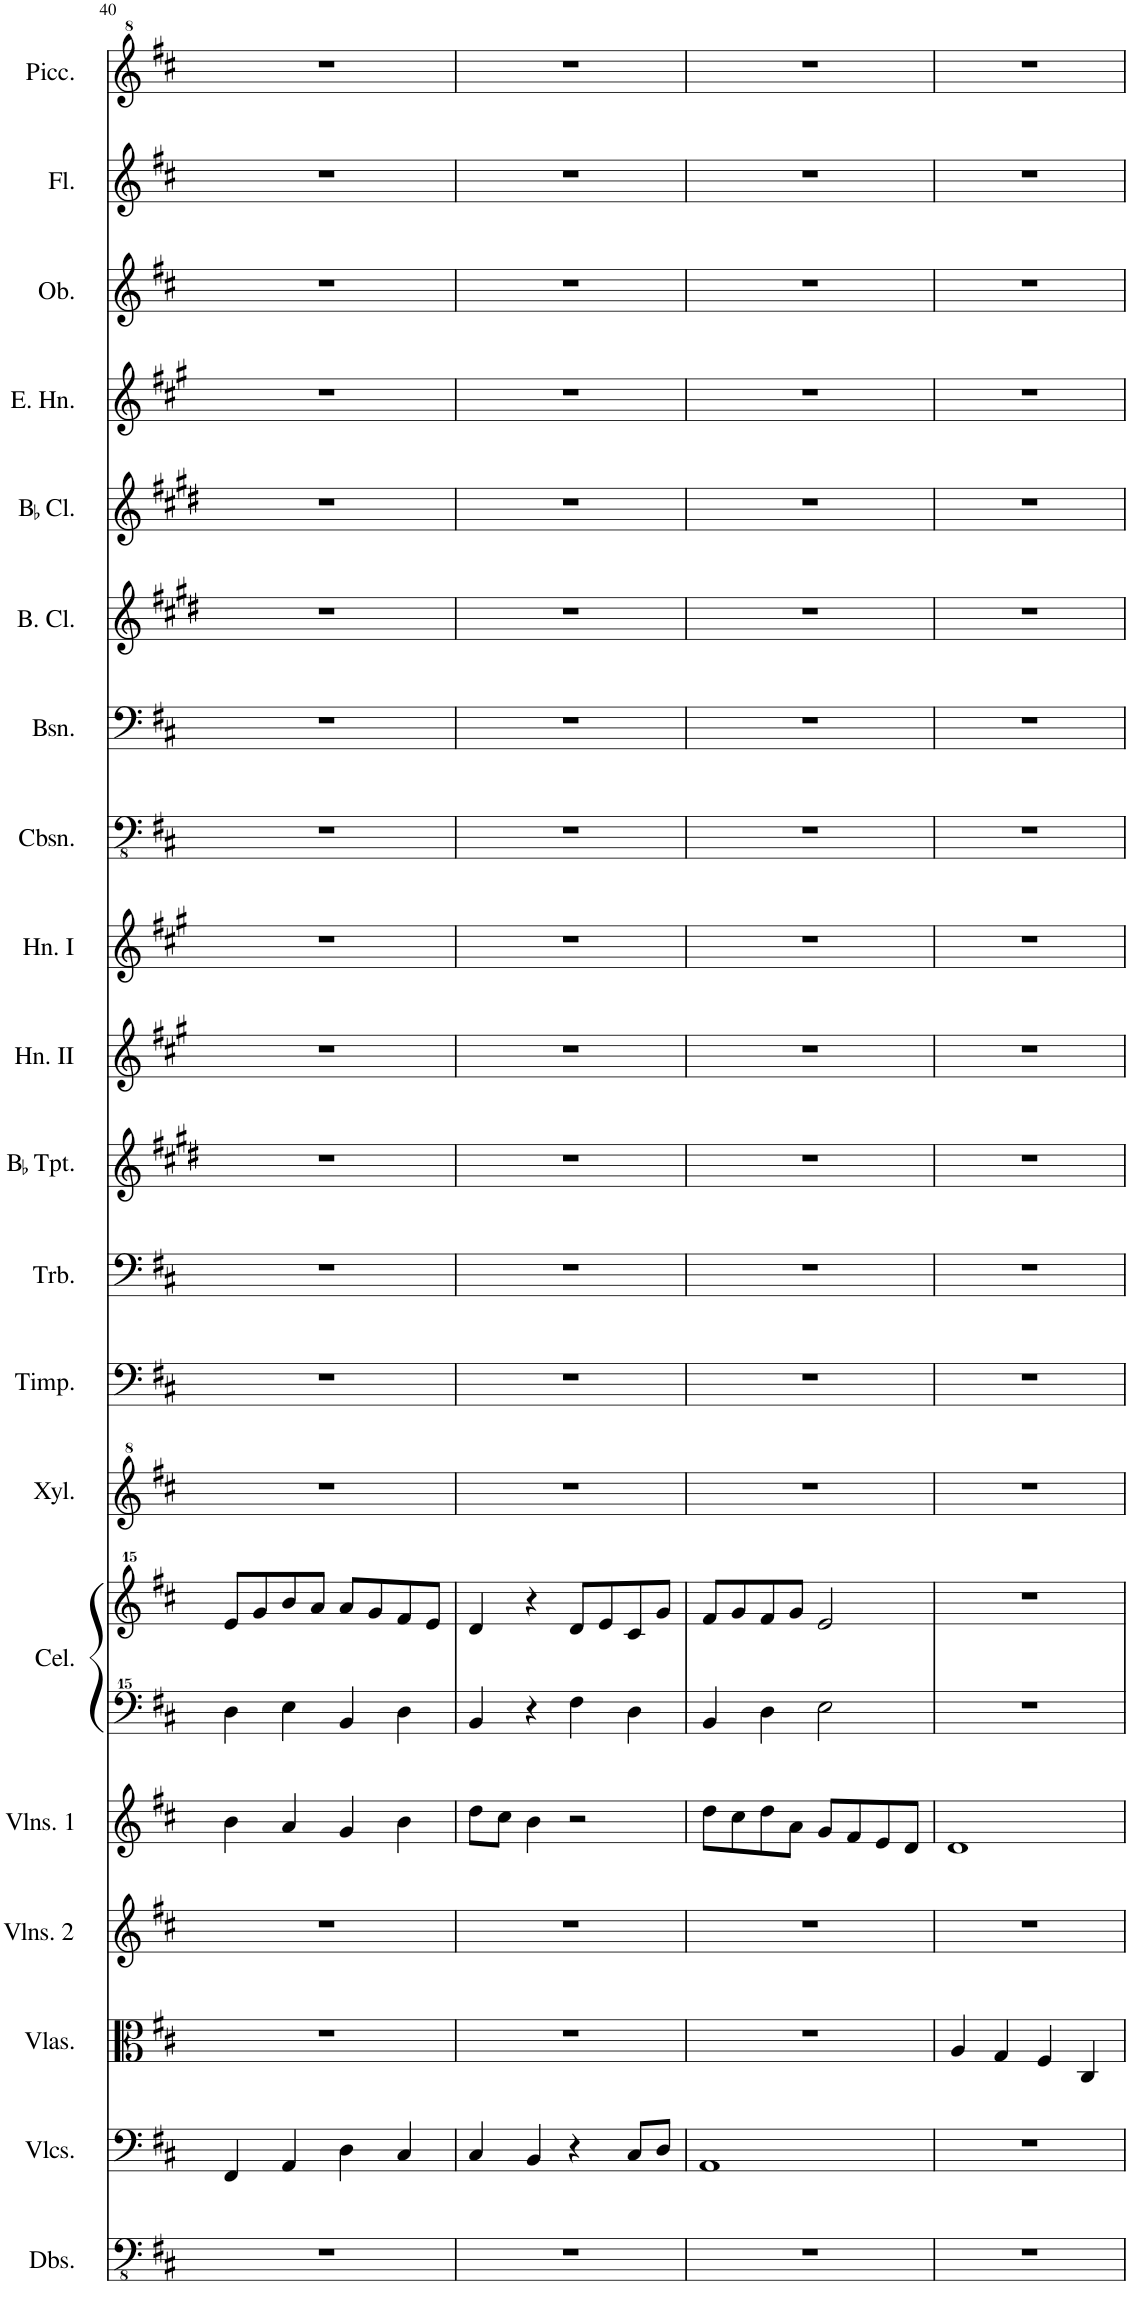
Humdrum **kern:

**kern	**kern	**kern	**kern	**kern	**kern	**kern	**kern	**kern	**kern	**kern	**kern	**kern	**kern	**kern	**kern	**kern	**kern	**kern	**kern	**kern
*part20	*part19	*part18	*part17	*part16	*part15	*part15	*part14	*part13	*part12	*part11	*part10	*part9	*part8	*part7	*part6	*part5	*part4	*part3	*part2	*part1
*staff21	*staff20	*staff19	*staff18	*staff17	*staff16	*staff15	*staff14	*staff13	*staff12	*staff11	*staff10	*staff9	*staff8	*staff7	*staff6	*staff5	*staff4	*staff3	*staff2	*staff1
*I"Double Basses	*I"Violoncellos	*I"Violas	*I"Violins 2	*I"Violins 1	*I"Celesta	*	*I"Xylophone	*I"Timpani	*I"Trombone	*I"BaccidentalFlat Trumpet	*I"Horn II	*I"Horn I	*I"Contrabassoon	*I"Bassoon	*I"Bass Clarinet	*I"BaccidentalFlat Clarinet	*I"English Horn	*I"Oboe	*I"Flute	*I"Piccolo
*I'Dbs.	*I'Vlcs.	*I'Vlas.	*I'Vlns. 2	*I'Vlns. 1	*I'Cel.	*	*I'Xyl.	*I'Timp.	*I'Trb.	*I'BaccidentalFlat Tpt.	*I'Hn. II	*I'Hn. I	*I'Cbsn.	*I'Bsn.	*I'B. Cl.	*I'BaccidentalFlat Cl.	*I'E. Hn.	*I'Ob.	*I'Fl.	*I'Picc.
!!LO:PB:g=z
*clefFv4	*clefF4	*clefC3	*clefG2	*clefG2	*clefF^^4	*clefG^^2	*clefG^2	*clefF4	*clefF4	*clefG2	*clefG2	*clefG2	*clefFv4	*clefF4	*clefG2	*clefG2	*clefG2	*clefG2	*clefG2	*clefG^2
*	*	*	*	*	*	*	*	*	*	*Trd1c2	*Trd4c7	*Trd4c7	*Trd7c12	*	*Trd8c14	*Trd1c2	*Trd4c7	*	*	*Trd-7c-12
*k[f#c#]	*k[f#c#]	*k[f#c#]	*k[f#c#]	*k[f#c#]	*k[f#c#]	*k[f#c#]	*k[f#c#]	*k[f#c#]	*k[f#c#]	*k[f#c#g#d#]	*k[f#c#g#]	*k[f#c#g#]	*k[f#c#]	*k[f#c#]	*k[f#c#g#d#]	*k[f#c#g#d#]	*k[f#c#g#]	*k[f#c#]	*k[f#c#]	*k[f#c#]
*M4/4	*M4/4	*M4/4	*M4/4	*M4/4	*M4/4	*M4/4	*M4/4	*M4/4	*M4/4	*M4/4	*M4/4	*M4/4	*M4/4	*M4/4	*M4/4	*M4/4	*M4/4	*M4/4	*M4/4	*M4/4
=40	=40	=40	=40	=40	=40	=40	=40	=40	=40	=40	=40	=40	=40	=40	=40	=40	=40	=40	=40	=40
1r	4FF#/	1r	1r	4b\	4dd\	8eee/L	1r	1r	1r	1r	1r	1r	1r	1r	1r	1r	1r	1r	1r	1r
.	.	.	.	.	.	8ggg/	.	.	.	.	.	.	.	.	.	.	.	.	.	.
.	4AA/	.	.	4a/	4ee\	8bbb/	.	.	.	.	.	.	.	.	.	.	.	.	.	.
.	.	.	.	.	.	8aaa/J	.	.	.	.	.	.	.	.	.	.	.	.	.	.
.	4D\	.	.	4g/	4b/	8aaa/L	.	.	.	.	.	.	.	.	.	.	.	.	.	.
.	.	.	.	.	.	8ggg/	.	.	.	.	.	.	.	.	.	.	.	.	.	.
.	4C#/	.	.	4b\	4dd\	8fff#/	.	.	.	.	.	.	.	.	.	.	.	.	.	.
.	.	.	.	.	.	8eee/J	.	.	.	.	.	.	.	.	.	.	.	.	.	.
=41	=41	=41	=41	=41	=41	=41	=41	=41	=41	=41	=41	=41	=41	=41	=41	=41	=41	=41	=41	=41
1r	4C#/	1r	1r	8dd\L	4b/	4ddd/	1r	1r	1r	1r	1r	1r	1r	1r	1r	1r	1r	1r	1r	1r
.	.	.	.	8cc#\J	.	.	.	.	.	.	.	.	.	.	.	.	.	.	.	.
.	4BB/	.	.	4b\	4r	4r	.	.	.	.	.	.	.	.	.	.	.	.	.	.
.	4r	.	.	2r	4ff#\	8ddd/L	.	.	.	.	.	.	.	.	.	.	.	.	.	.
.	.	.	.	.	.	8eee/	.	.	.	.	.	.	.	.	.	.	.	.	.	.
.	8C#/L	.	.	.	4dd\	8ccc#/	.	.	.	.	.	.	.	.	.	.	.	.	.	.
.	8D/J	.	.	.	.	8ggg/J	.	.	.	.	.	.	.	.	.	.	.	.	.	.
=42	=42	=42	=42	=42	=42	=42	=42	=42	=42	=42	=42	=42	=42	=42	=42	=42	=42	=42	=42	=42
1r	1AA	1r	1r	8dd\L	4b/	8fff#/L	1r	1r	1r	1r	1r	1r	1r	1r	1r	1r	1r	1r	1r	1r
.	.	.	.	8cc#\	.	8ggg/	.	.	.	.	.	.	.	.	.	.	.	.	.	.
.	.	.	.	8dd\	4dd\	8fff#/	.	.	.	.	.	.	.	.	.	.	.	.	.	.
.	.	.	.	8a\J	.	8ggg/J	.	.	.	.	.	.	.	.	.	.	.	.	.	.
.	.	.	.	8g/L	2ee\	2eee/	.	.	.	.	.	.	.	.	.	.	.	.	.	.
.	.	.	.	8f#/	.	.	.	.	.	.	.	.	.	.	.	.	.	.	.	.
.	.	.	.	8e/	.	.	.	.	.	.	.	.	.	.	.	.	.	.	.	.
.	.	.	.	8d/J	.	.	.	.	.	.	.	.	.	.	.	.	.	.	.	.
=43	=43	=43	=43	=43	=43	=43	=43	=43	=43	=43	=43	=43	=43	=43	=43	=43	=43	=43	=43	=43
1r	1r	4A/	1r	1d	1r	1r	1r	1r	1r	1r	1r	1r	1r	1r	1r	1r	1r	1r	1r	1r
.	.	4G/	.	.	.	.	.	.	.	.	.	.	.	.	.	.	.	.	.	.
.	.	4F#/	.	.	.	.	.	.	.	.	.	.	.	.	.	.	.	.	.	.
.	.	4C#/	.	.	.	.	.	.	.	.	.	.	.	.	.	.	.	.	.	.
=	=	=	=	=	=	=	=	=	=	=	=	=	=	=	=	=	=	=	=	=
*-	*-	*-	*-	*-	*-	*-	*-	*-	*-	*-	*-	*-	*-	*-	*-	*-	*-	*-	*-	*-
